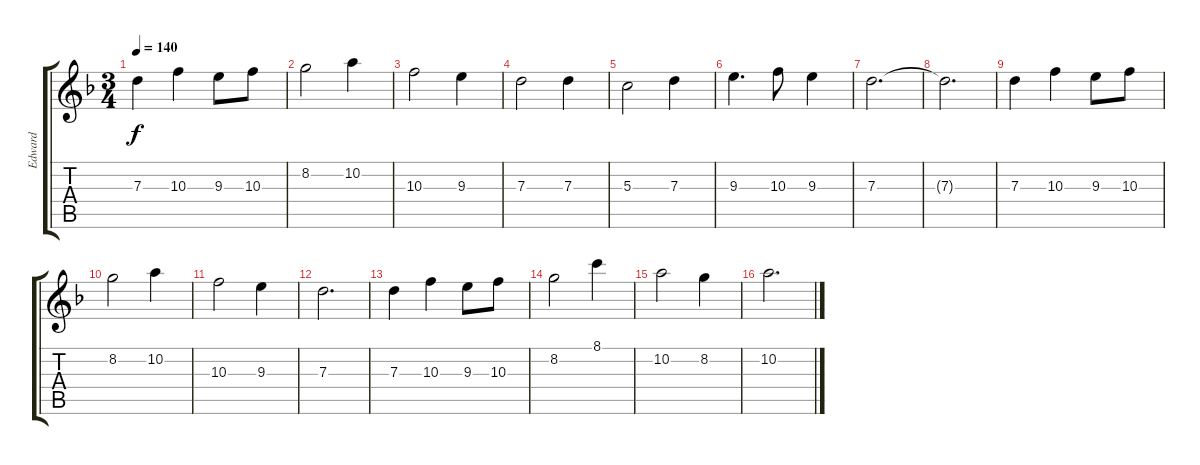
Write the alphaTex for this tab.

\track ("Edward " "Edward ") {instrument acousticguitarsteel}
\staff {score tabs}
\tuning (E4 B3 G3 D3 A2 E2) {hide}
\ts (3 4)
\tempo 140
\clef g2
\ks dminor
7.3.4{dy f} 10.3.4 9.3.8 10.3.8 |
8.2.2 10.2.4 |
10.3.2 9.3.4 |
7.3.2 7.3.4 |
5.3.2 7.3.4 |
9.3.4{d} 10.3.8 9.3.4 |
7.3.2{d} |
7.3{t}.2{d} |
7.3.4 10.3.4 9.3.8 10.3.8 |
8.2.2 10.2.4 |
10.3.2 9.3.4 |
7.3.2{d} |
7.3.4 10.3.4 9.3.8 10.3.8 |
8.2.2 8.1.4 |
10.2.2 8.2.4 |
10.2.2{d}
